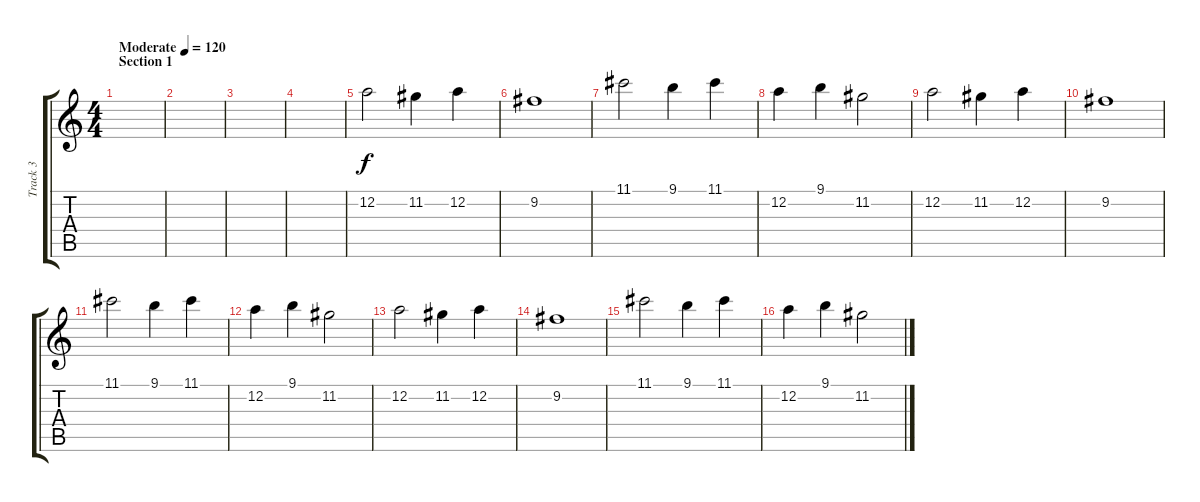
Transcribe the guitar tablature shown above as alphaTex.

\track ("Track 3" "Track 3") {instrument distortionguitar}
\staff {score tabs}
\tuning (D4 A3 F3 C3 G2 D2) {hide}
\ts (4 4)
\section ("" "Section 1")
\tempo (120 "Moderate")
\clef g2
\ks c
|
|
|
|
12.2.2 11.2.4 12.2.4 |
9.2.1 |
11.1.2 9.1.4 11.1.4 |
12.2.4 9.1.4 11.2.2 |
12.2.2 11.2.4 12.2.4 |
9.2.1 |
11.1.2 9.1.4 11.1.4 |
12.2.4 9.1.4 11.2.2 |
12.2.2 11.2.4 12.2.4 |
9.2.1 |
11.1.2 9.1.4 11.1.4 |
12.2.4 9.1.4 11.2.2
